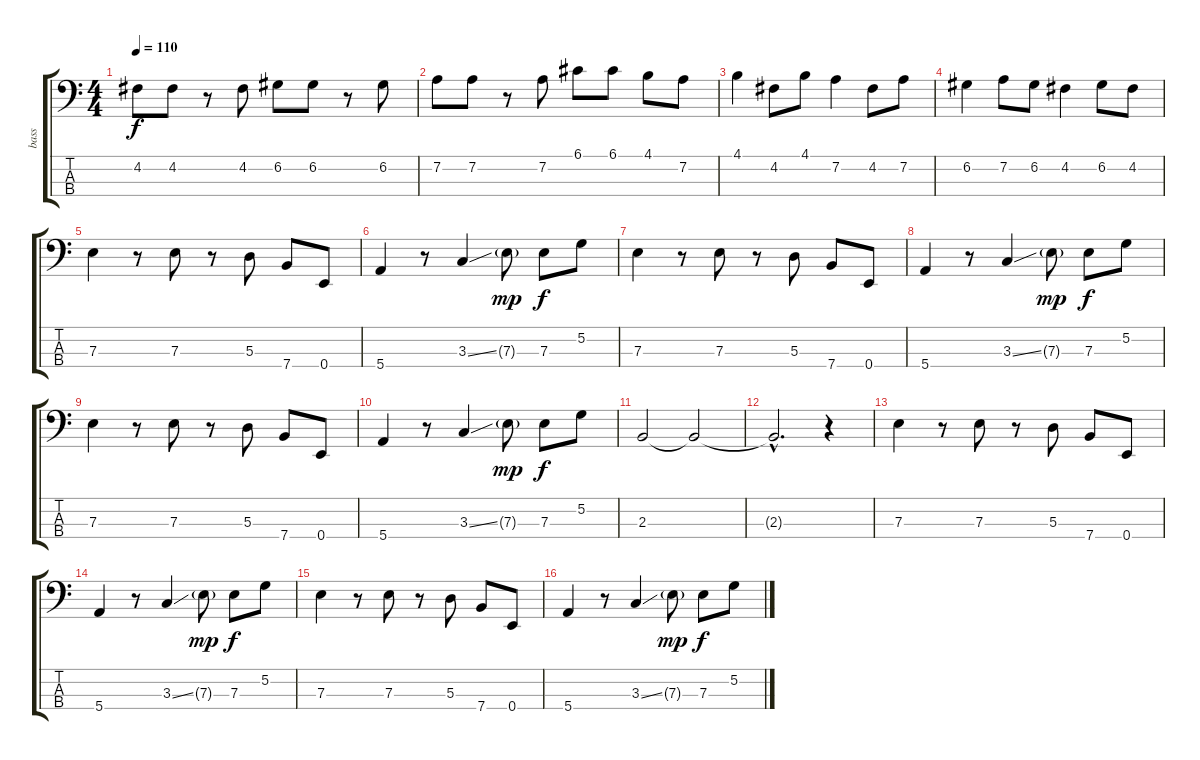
\track ("bass" "bass") {instrument electricbassfinger}
\staff {score tabs}
\tuning (G2 D2 A1 E1) {hide}
\ts (4 4)
\tempo 110
\clef f4
\ks c
4.2.8{dy f} 4.2.8 r.8 4.2.8 6.2.8 6.2.8 r.8 6.2.8 |
7.2.8 7.2.8 r.8 7.2.8 6.1.8 6.1.8 4.1.8 7.2.8 |
4.1.4 4.2.8 4.1.8 7.2.4 4.2.8 7.2.8 |
6.2.4 7.2.8 6.2.8 4.2.4 6.2.8 4.2.8 |
7.3.4 r.8 7.3.8 r.8 5.3.8 7.4.8 0.4.8 |
5.4.4 r.8 3.3{ss}.4 7.3{g}.8{dy mp} 7.3.8{dy f} 5.2.8 |
7.3.4 r.8 7.3.8 r.8 5.3.8 7.4.8 0.4.8 |
5.4.4 r.8 3.3{ss}.4 7.3{g}.8{dy mp} 7.3.8{dy f} 5.2.8 |
7.3.4 r.8 7.3.8 r.8 5.3.8 7.4.8 0.4.8 |
5.4.4 r.8 3.3{ss}.4 7.3{g}.8{dy mp} 7.3.8{dy f} 5.2.8 |
2.3.2 2.3{t}.2 |
2.3{hac t}.2{d} r.4 |
7.3.4 r.8 7.3.8 r.8 5.3.8 7.4.8 0.4.8 |
5.4.4 r.8 3.3{ss}.4 7.3{g}.8{dy mp} 7.3.8{dy f} 5.2.8 |
7.3.4 r.8 7.3.8 r.8 5.3.8 7.4.8 0.4.8 |
5.4.4 r.8 3.3{ss}.4 7.3{g}.8{dy mp} 7.3.8{dy f} 5.2.8
